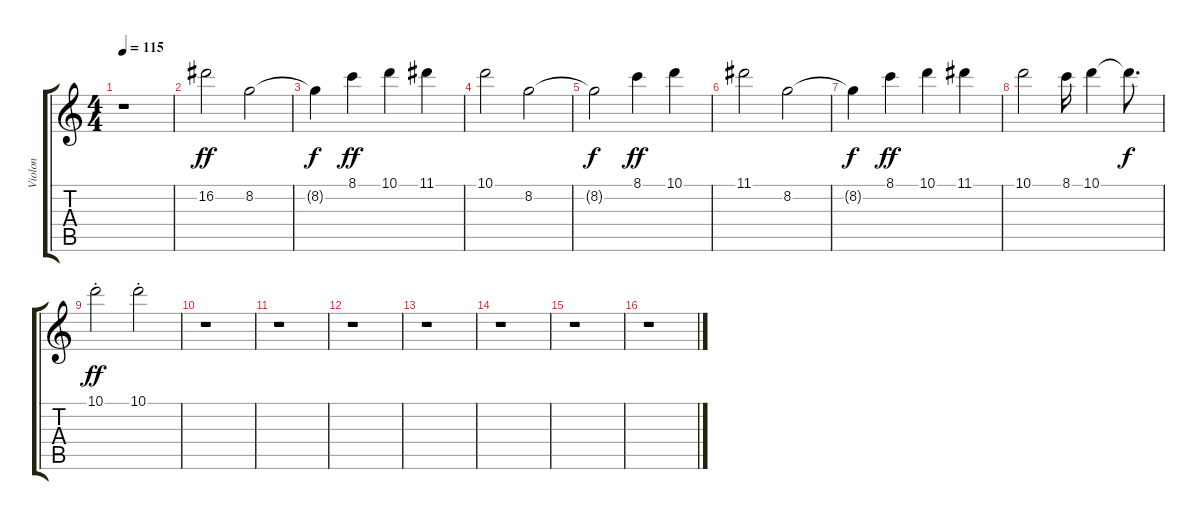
\track ("Violon" "Violon") {instrument contrabass}
\staff {score tabs}
\tuning (E4 B3 G3 D3 A2 E2) {hide}
\ts (4 4)
\tempo 115
\clef g2
\ks c
r.1{dy ff} |
16.2.2 8.2.2 |
8.2{t}.4{dy f} 8.1.4{dy ff} 10.1.4 11.1.4 |
10.1.2 8.2.2 |
8.2{t}.2{dy f} 8.1.4{dy ff} 10.1.4 |
11.1.2 8.2.2 |
8.2{t}.4{dy f} 8.1.4{dy ff} 10.1.4 11.1.4 |
10.1.2 8.1.16 10.1.4 10.1{t}.8{d dy f} |
10.1{st}.2{dy ff} 10.1{st}.2 |
r.1 |
r.1 |
r.1 |
r.1 |
r.1 |
r.1 |
r.1
